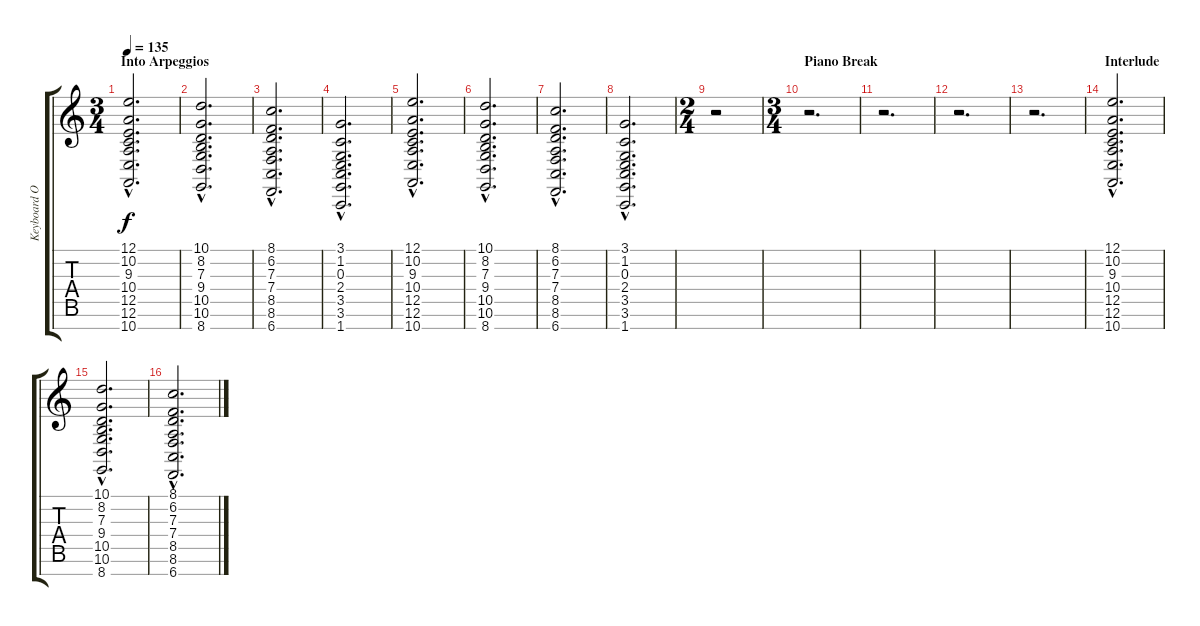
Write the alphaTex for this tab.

\track ("Keyboard One" "Keyboard O") {instrument rockorgan}
\staff {score tabs}
\tuning (E4 B3 G3 D3 A2 E2 B1) {hide}
\ts (3 4)
\section ("" "Into Arpeggios")
\tempo 135
\clef g2
\ks c
(12.1{hac} 10.2{hac} 9.3{hac} 10.4{hac} 12.5{hac} 12.6{hac} 10.7{hac}).2{d dy f instrument rockorgan} |
(10.1{hac} 8.2{hac} 7.3{hac} 9.4{hac} 10.5{hac} 10.6{hac} 8.7{hac}).2{d} |
(8.1{hac} 6.2{hac} 7.3{hac} 7.4{hac} 8.5{hac} 8.6{hac} 6.7{hac}).2{d} |
(3.1{hac} 1.2{hac} 0.3{hac} 2.4{hac} 3.5{hac} 3.6{hac} 1.7{hac}).2{d} |
(12.1{hac} 10.2{hac} 9.3{hac} 10.4{hac} 12.5{hac} 12.6{hac} 10.7{hac}).2{d} |
(10.1{hac} 8.2{hac} 7.3{hac} 9.4{hac} 10.5{hac} 10.6{hac} 8.7{hac}).2{d} |
(8.1{hac} 6.2{hac} 7.3{hac} 7.4{hac} 8.5{hac} 8.6{hac} 6.7{hac}).2{d} |
(3.1{hac} 1.2{hac} 0.3{hac} 2.4{hac} 3.5{hac} 3.6{hac} 1.7{hac}).2{d} |
\ts (2 4)
r.2 |
\ts (3 4)
\section ("" "Piano Break")
r.2{d} |
r.2{d} |
r.2{d} |
r.2{d} |
\section ("" "Interlude")
(12.1{hac} 10.2{hac} 9.3{hac} 10.4{hac} 12.5{hac} 12.6{hac} 10.7{hac}).2{d} |
(10.1{hac} 8.2{hac} 7.3{hac} 9.4{hac} 10.5{hac} 10.6{hac} 8.7{hac}).2{d} |
(8.1{hac} 6.2{hac} 7.3{hac} 7.4{hac} 8.5{hac} 8.6{hac} 6.7{hac}).2{d}
